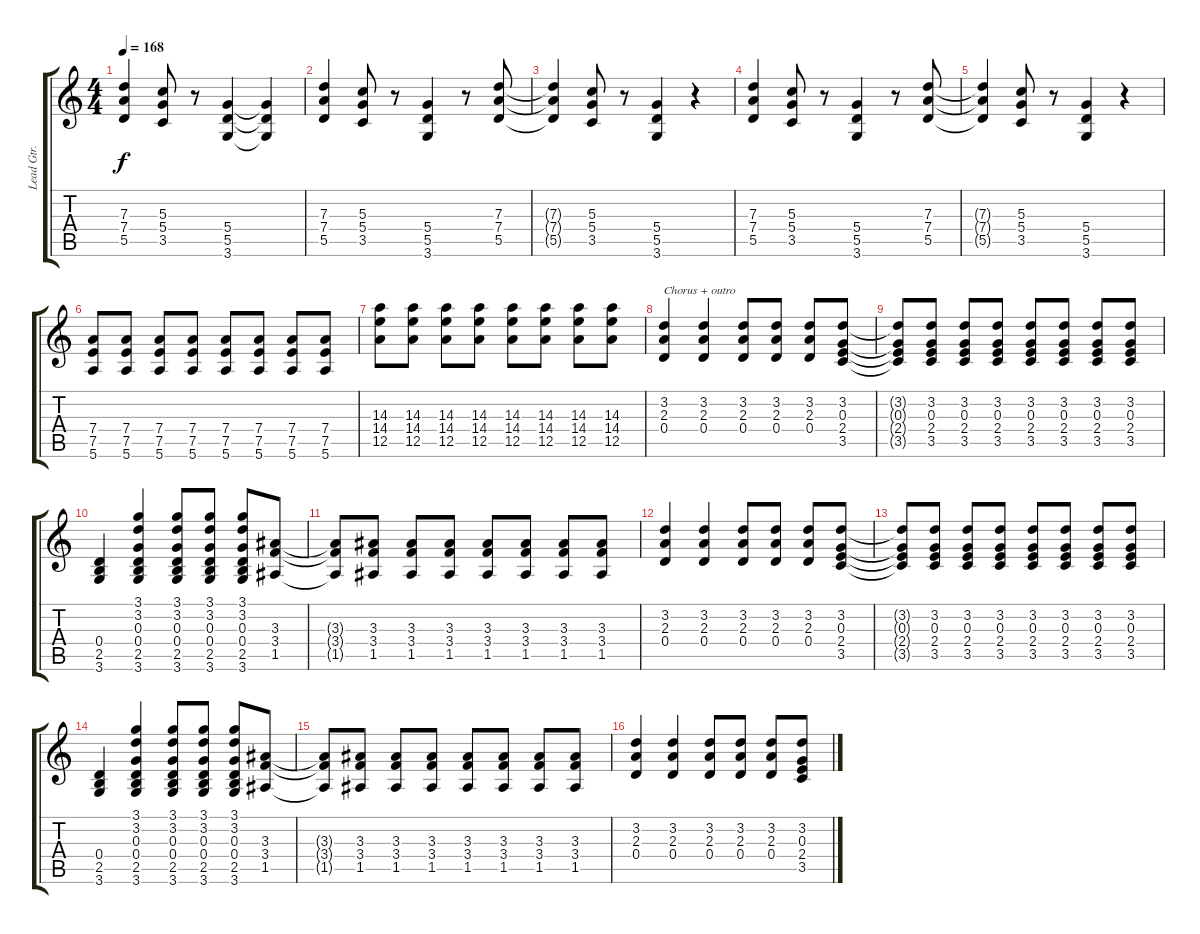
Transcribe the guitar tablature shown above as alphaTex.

\track ("Lead Gtr." "Lead Gtr.") {instrument distortionguitar}
\staff {score tabs}
\tuning (E4 B3 G3 D3 A2 E2) {hide}
\ts (4 4)
\tempo 168
\clef g2
\ks c
(7.3{t} 7.4{t} 5.5{t}).4{dy f} (5.3 5.4 3.5).8 r.8 (5.4 5.5 3.6).4 (5.4{t} 5.5{t} 3.6{t}).4 |
(7.3 7.4 5.5).4 (5.3 5.4 3.5).8 r.8 (5.4 5.5 3.6).4 r.8 (7.3 7.4 5.5).8 |
(7.3{t} 7.4{t} 5.5{t}).4 (5.3 5.4 3.5).8 r.8 (5.4 5.5 3.6).4 r.4 |
(7.3 7.4 5.5).4 (5.3 5.4 3.5).8 r.8 (5.4 5.5 3.6).4 r.8 (7.3 7.4 5.5).8 |
(7.3{t} 7.4{t} 5.5{t}).4 (5.3 5.4 3.5).8 r.8 (5.4 5.5 3.6).4 r.4 |
(7.4 7.5 5.6).8 (7.4 7.5 5.6).8 (7.4 7.5 5.6).8 (7.4 7.5 5.6).8 (7.4 7.5 5.6).8 (7.4 7.5 5.6).8 (7.4 7.5 5.6).8 (7.4 7.5 5.6).8 |
(14.3 14.4 12.5).8 (14.3 14.4 12.5).8 (14.3 14.4 12.5).8 (14.3 14.4 12.5).8 (14.3 14.4 12.5).8 (14.3 14.4 12.5).8 (14.3 14.4 12.5).8 (14.3 14.4 12.5).8 |
(3.2 2.3 0.4).4{txt "Chorus + outro"} (3.2 2.3 0.4).4 (3.2 2.3 0.4).8 (3.2 2.3 0.4).8 (3.2 2.3 0.4).8 (3.2 0.3 2.4 3.5).8 |
(3.2{t} 0.3{t} 2.4{t} 3.5{t}).8 (3.2 0.3 2.4 3.5).8 (3.2 0.3 2.4 3.5).8 (3.2 0.3 2.4 3.5).8 (3.2 0.3 2.4 3.5).8 (3.2 0.3 2.4 3.5).8 (3.2 0.3 2.4 3.5).8 (3.2 0.3 2.4 3.5).8 |
(0.4 2.5 3.6).4 (3.1 3.2 0.3 0.4 2.5 3.6).4 (3.1 3.2 0.3 0.4 2.5 3.6).8 (3.1 3.2 0.3 0.4 2.5 3.6).8 (3.1 3.2 0.3 0.4 2.5 3.6).8 (3.3 3.4 1.5).8 |
(3.3{t} 3.4{t} 1.5{t}).8 (3.3 3.4 1.5).8 (3.3 3.4 1.5).8 (3.3 3.4 1.5).8 (3.3 3.4 1.5).8 (3.3 3.4 1.5).8 (3.3 3.4 1.5).8 (3.3 3.4 1.5).8 |
(3.2 2.3 0.4).4 (3.2 2.3 0.4).4 (3.2 2.3 0.4).8 (3.2 2.3 0.4).8 (3.2 2.3 0.4).8 (3.2 0.3 2.4 3.5).8 |
(3.2{t} 0.3{t} 2.4{t} 3.5{t}).8 (3.2 0.3 2.4 3.5).8 (3.2 0.3 2.4 3.5).8 (3.2 0.3 2.4 3.5).8 (3.2 0.3 2.4 3.5).8 (3.2 0.3 2.4 3.5).8 (3.2 0.3 2.4 3.5).8 (3.2 0.3 2.4 3.5).8 |
(0.4 2.5 3.6).4 (3.1 3.2 0.3 0.4 2.5 3.6).4 (3.1 3.2 0.3 0.4 2.5 3.6).8 (3.1 3.2 0.3 0.4 2.5 3.6).8 (3.1 3.2 0.3 0.4 2.5 3.6).8 (3.3 3.4 1.5).8 |
(3.3{t} 3.4{t} 1.5{t}).8 (3.3 3.4 1.5).8 (3.3 3.4 1.5).8 (3.3 3.4 1.5).8 (3.3 3.4 1.5).8 (3.3 3.4 1.5).8 (3.3 3.4 1.5).8 (3.3 3.4 1.5).8 |
(3.2 2.3 0.4).4 (3.2 2.3 0.4).4 (3.2 2.3 0.4).8 (3.2 2.3 0.4).8 (3.2 2.3 0.4).8 (3.2 0.3 2.4 3.5).8
